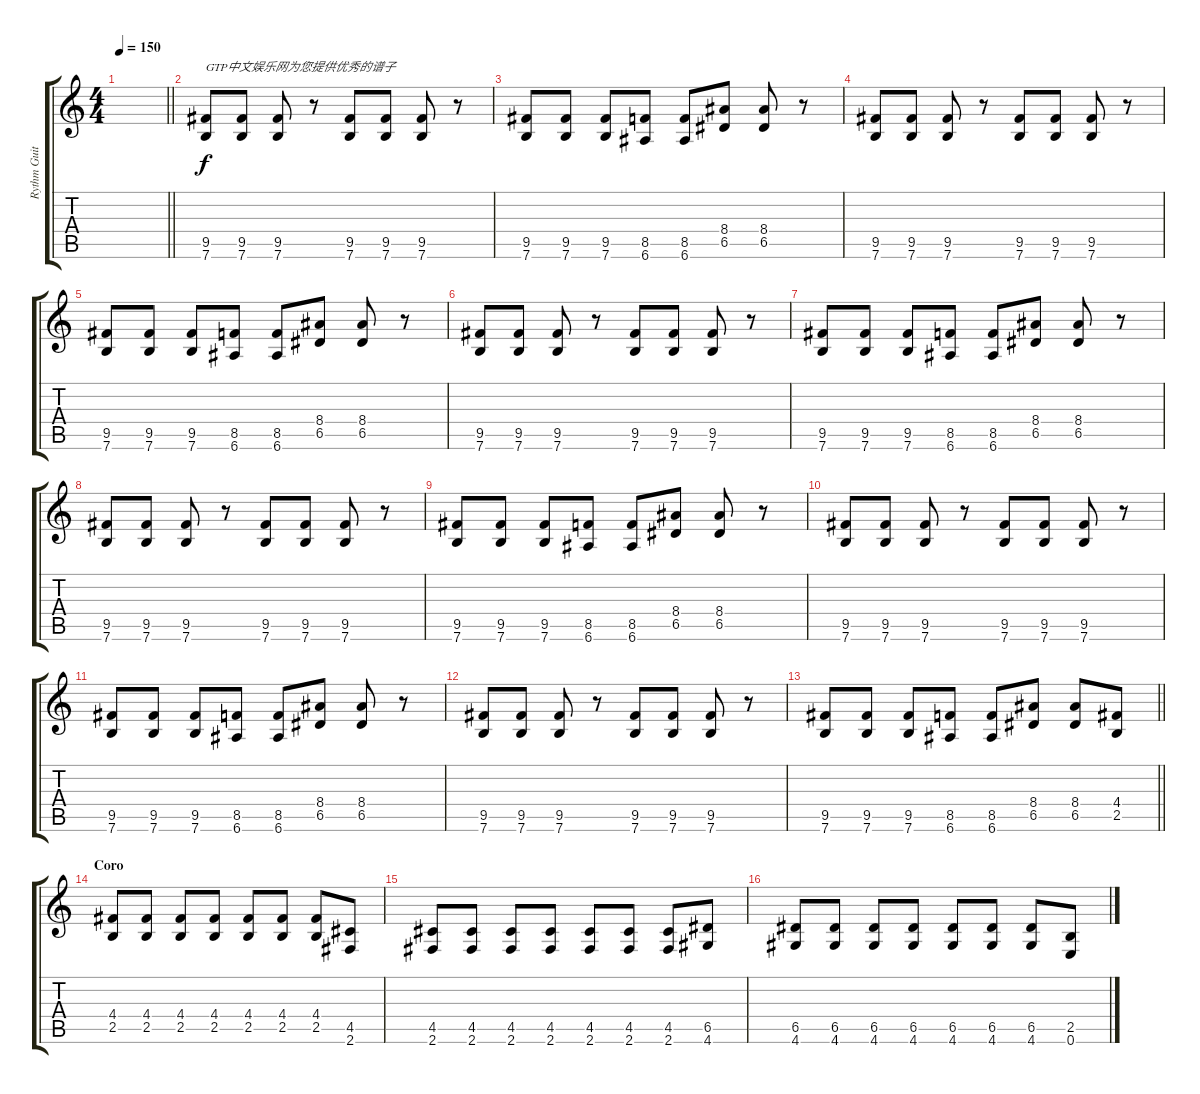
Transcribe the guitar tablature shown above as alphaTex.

\track ("Rythm Guitar" "Rythm Guit") {instrument distortionguitar}
\staff {score tabs}
\tuning (E4 B3 G3 D3 A2 E2) {hide}
\ts (4 4)
\section ("" "")
\tempo 150
\clef g2
\barLineRight lightlight
\ks c
|
\section ("" "")
(9.5 7.6).8{txt "GTP中文娱乐网为您提供优秀的谱子"} (9.5 7.6).8 (9.5 7.6).8 r.8 (9.5 7.6).8 (9.5 7.6).8 (9.5 7.6).8 r.8 |
(9.5 7.6).8 (9.5 7.6).8 (9.5 7.6).8 (8.5 6.6).8 (8.5 6.6).8 (8.4 6.5).8 (8.4 6.5).8 r.8 |
(9.5 7.6).8 (9.5 7.6).8 (9.5 7.6).8 r.8 (9.5 7.6).8 (9.5 7.6).8 (9.5 7.6).8 r.8 |
(9.5 7.6).8 (9.5 7.6).8 (9.5 7.6).8 (8.5 6.6).8 (8.5 6.6).8 (8.4 6.5).8 (8.4 6.5).8 r.8 |
(9.5 7.6).8 (9.5 7.6).8 (9.5 7.6).8 r.8 (9.5 7.6).8 (9.5 7.6).8 (9.5 7.6).8 r.8 |
(9.5 7.6).8 (9.5 7.6).8 (9.5 7.6).8 (8.5 6.6).8 (8.5 6.6).8 (8.4 6.5).8 (8.4 6.5).8 r.8 |
(9.5 7.6).8 (9.5 7.6).8 (9.5 7.6).8 r.8 (9.5 7.6).8 (9.5 7.6).8 (9.5 7.6).8 r.8 |
(9.5 7.6).8 (9.5 7.6).8 (9.5 7.6).8 (8.5 6.6).8 (8.5 6.6).8 (8.4 6.5).8 (8.4 6.5).8 r.8 |
(9.5 7.6).8 (9.5 7.6).8 (9.5 7.6).8 r.8 (9.5 7.6).8 (9.5 7.6).8 (9.5 7.6).8 r.8 |
(9.5 7.6).8 (9.5 7.6).8 (9.5 7.6).8 (8.5 6.6).8 (8.5 6.6).8 (8.4 6.5).8 (8.4 6.5).8 r.8 |
(9.5 7.6).8 (9.5 7.6).8 (9.5 7.6).8 r.8 (9.5 7.6).8 (9.5 7.6).8 (9.5 7.6).8 r.8 |
\barLineRight lightlight
(9.5 7.6).8 (9.5 7.6).8 (9.5 7.6).8 (8.5 6.6).8 (8.5 6.6).8 (8.4 6.5).8 (8.4 6.5).8 (4.4 2.5).8 |
\section ("" "Coro")
(4.4 2.5).8 (4.4 2.5).8 (4.4 2.5).8 (4.4 2.5).8 (4.4 2.5).8 (4.4 2.5).8 (4.4 2.5).8 (4.5 2.6).8 |
(4.5 2.6).8 (4.5 2.6).8 (4.5 2.6).8 (4.5 2.6).8 (4.5 2.6).8 (4.5 2.6).8 (4.5 2.6).8 (6.5 4.6).8 |
(6.5 4.6).8 (6.5 4.6).8 (6.5 4.6).8 (6.5 4.6).8 (6.5 4.6).8 (6.5 4.6).8 (6.5 4.6).8 (2.5 0.6).8
